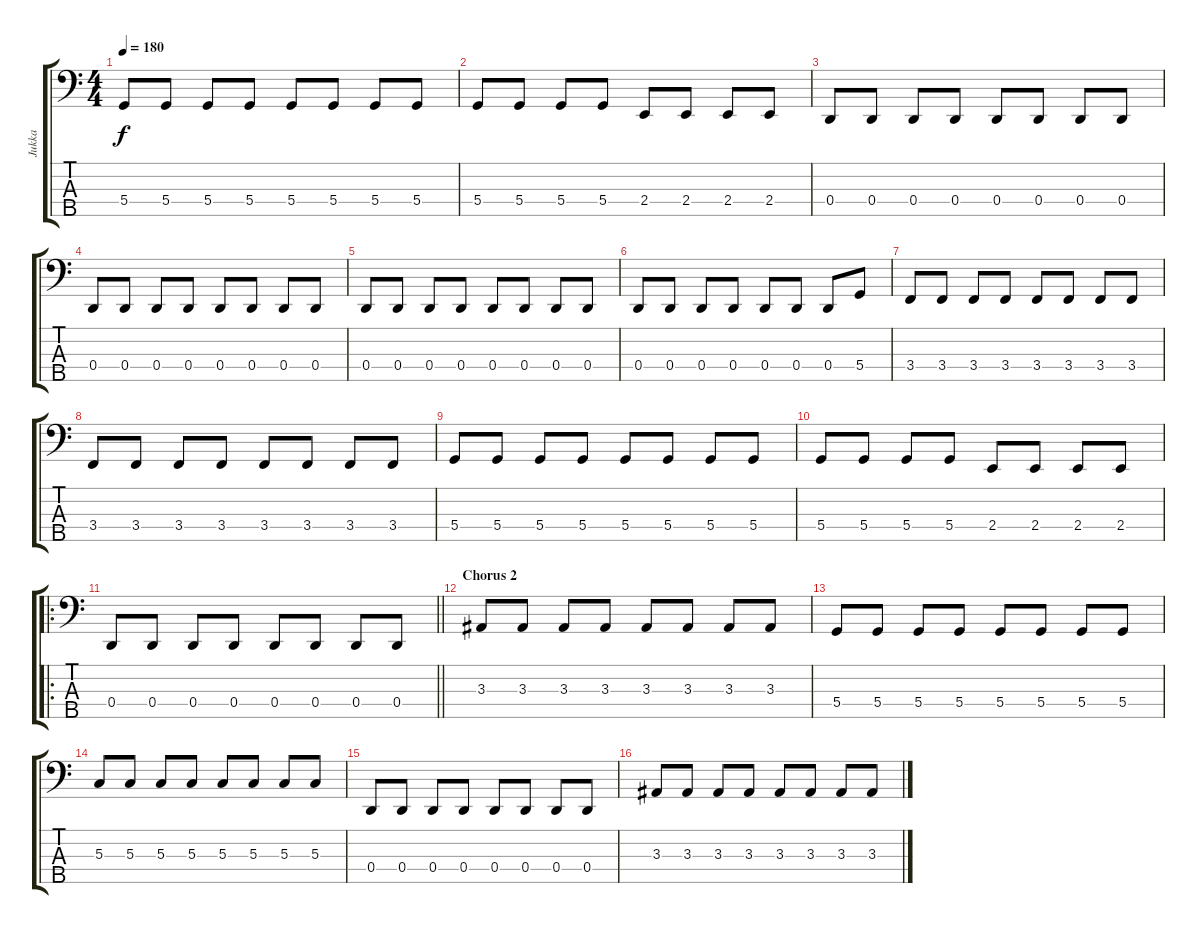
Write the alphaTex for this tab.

\track ("Jukka" "Jukka") {instrument electricbasspick}
\staff {score tabs}
\tuning (F2 C2 G1 D1 A0) {hide}
\ts (4 4)
\tempo 180
\clef f4
\ks c
5.4.8{dy f} 5.4.8 5.4.8 5.4.8 5.4.8 5.4.8 5.4.8 5.4.8 |
5.4.8 5.4.8 5.4.8 5.4.8 2.4.8 2.4.8 2.4.8 2.4.8 |
0.4.8 0.4.8 0.4.8 0.4.8 0.4.8 0.4.8 0.4.8 0.4.8 |
0.4.8 0.4.8 0.4.8 0.4.8 0.4.8 0.4.8 0.4.8 0.4.8 |
0.4.8 0.4.8 0.4.8 0.4.8 0.4.8 0.4.8 0.4.8 0.4.8 |
0.4.8 0.4.8 0.4.8 0.4.8 0.4.8 0.4.8 0.4.8 5.4.8 |
3.4.8 3.4.8 3.4.8 3.4.8 3.4.8 3.4.8 3.4.8 3.4.8 |
3.4.8 3.4.8 3.4.8 3.4.8 3.4.8 3.4.8 3.4.8 3.4.8 |
5.4.8 5.4.8 5.4.8 5.4.8 5.4.8 5.4.8 5.4.8 5.4.8 |
5.4.8 5.4.8 5.4.8 5.4.8 2.4.8 2.4.8 2.4.8 2.4.8 |
\ro
\barLineRight lightlight
0.4.8 0.4.8 0.4.8 0.4.8 0.4.8 0.4.8 0.4.8 0.4.8 |
\section ("" "Chorus 2")
3.3.8 3.3.8 3.3.8 3.3.8 3.3.8 3.3.8 3.3.8 3.3.8 |
5.4.8 5.4.8 5.4.8 5.4.8 5.4.8 5.4.8 5.4.8 5.4.8 |
5.3.8 5.3.8 5.3.8 5.3.8 5.3.8 5.3.8 5.3.8 5.3.8 |
0.4.8 0.4.8 0.4.8 0.4.8 0.4.8 0.4.8 0.4.8 0.4.8 |
3.3.8 3.3.8 3.3.8 3.3.8 3.3.8 3.3.8 3.3.8 3.3.8
